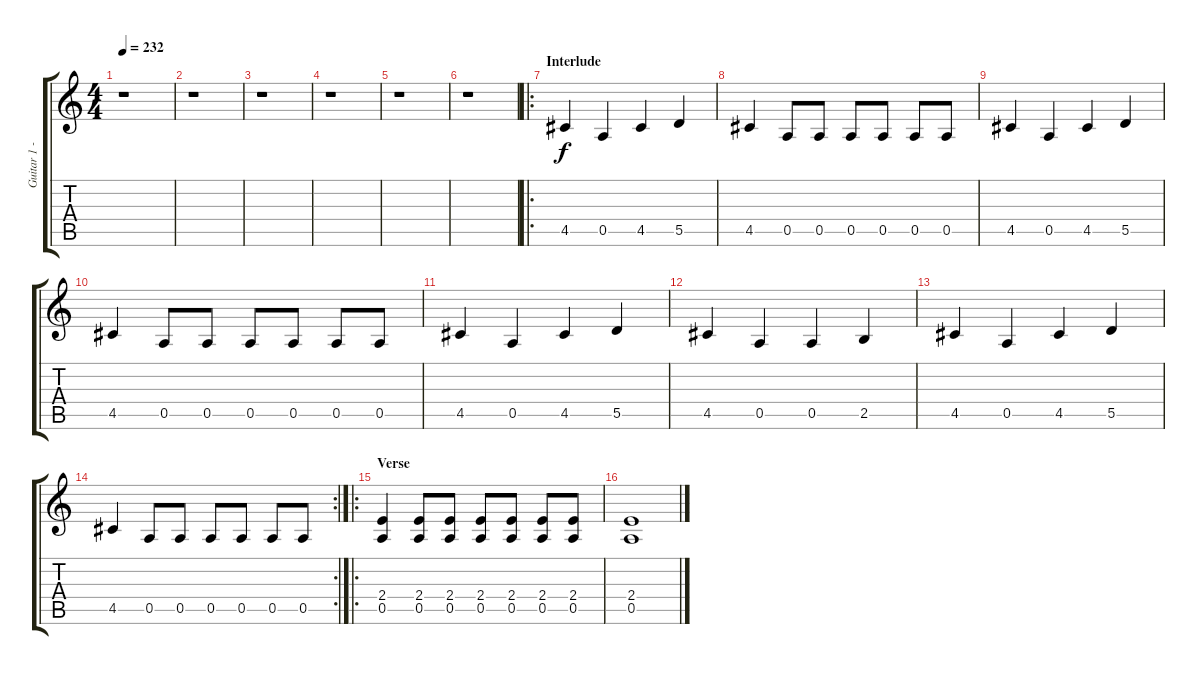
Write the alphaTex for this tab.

\track ("Guitar 1 - Distortion" "Guitar 1 -") {instrument distortionguitar}
\staff {score tabs}
\tuning (E4 B3 G3 D3 A2 E2) {hide}
\ts (4 4)
\tempo 232
\clef g2
\ks c
r.1{dy f} |
r.1 |
r.1 |
r.1 |
r.1 |
r.1 |
\ro
\section ("" "Interlude")
4.5.4 0.5.4 4.5.4 5.5.4 |
4.5.4 0.5.8 0.5.8 0.5.8 0.5.8 0.5.8 0.5.8 |
4.5.4 0.5.4 4.5.4 5.5.4 |
4.5.4 0.5.8 0.5.8 0.5.8 0.5.8 0.5.8 0.5.8 |
4.5.4 0.5.4 4.5.4 5.5.4 |
4.5.4 0.5.4 0.5.4 2.5.4 |
4.5.4 0.5.4 4.5.4 5.5.4 |
\rc 2
4.5.4 0.5.8 0.5.8 0.5.8 0.5.8 0.5.8 0.5.8 |
\ro
\section ("" "Verse")
(2.4 0.5).4 (2.4 0.5).8 (2.4 0.5).8 (2.4 0.5).8 (2.4 0.5).8 (2.4 0.5).8 (2.4 0.5).8 |
(2.4 0.5).1
